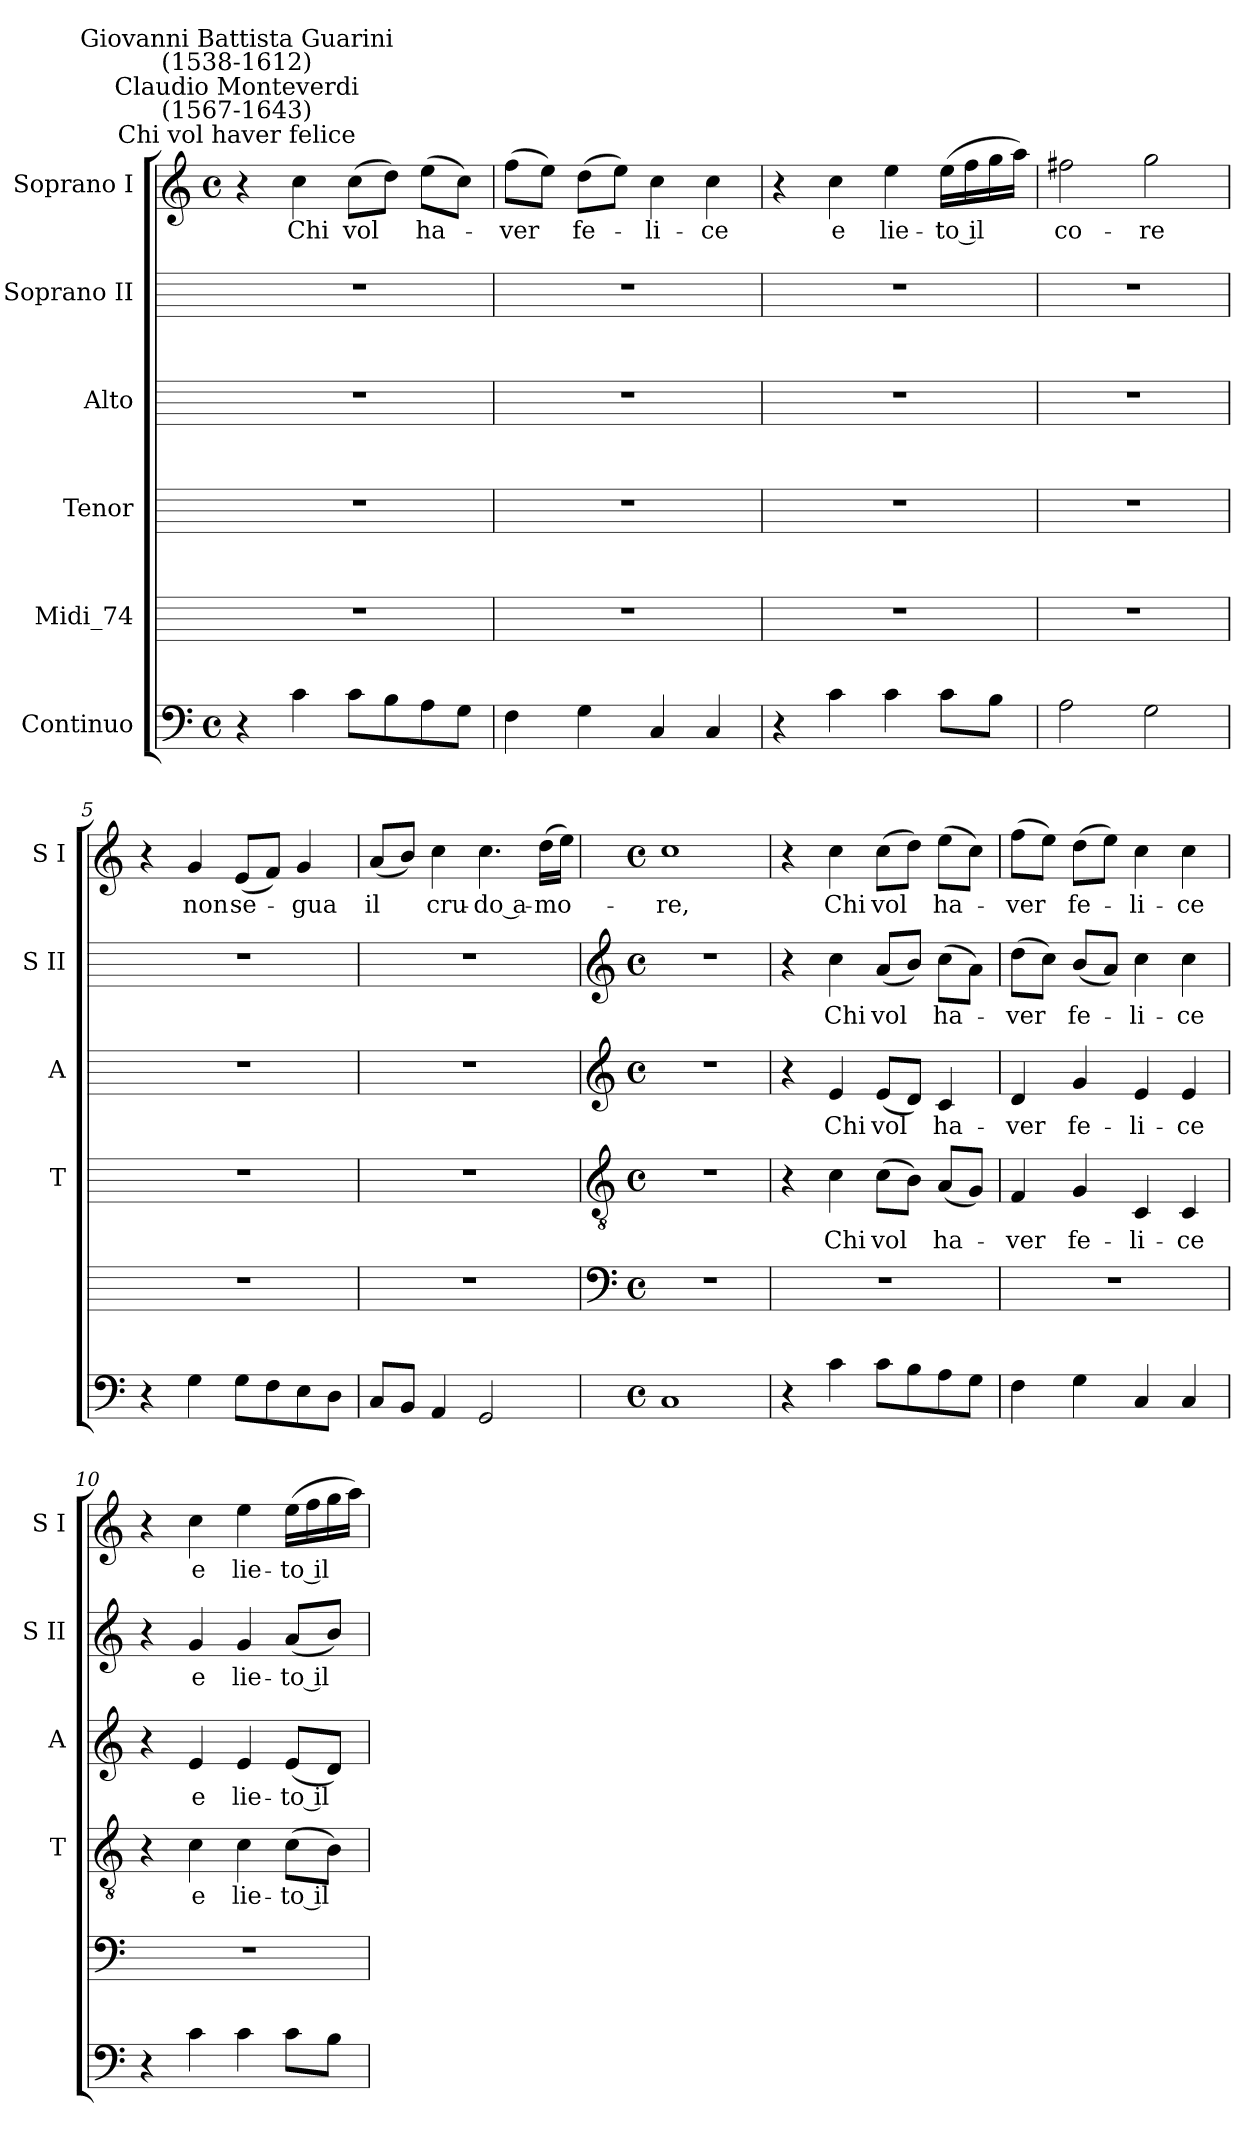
**kern	**kern	**kern	**text	**kern	**text	**kern	**text	**kern	**text
*part6	*part5	*part4	*part4	*part3	*part3	*part2	*part2	*part1	*part1
*staff6	*staff5	*staff4	*staff4	*staff3	*staff3	*staff2	*staff2	*staff1	*staff1
*I"Continuo	*I"Midi_74	*I"Tenor	*	*I"Alto	*	*I"Soprano II	*	*I"Soprano I	*
*	*	*I'T	*	*I'A	*	*I'S II	*	*I'S I	*
*clefF4	*	*	*	*	*	*	*	*clefG2	*
*k[]	*	*	*	*	*	*	*	*k[]	*
*C:	*	*	*	*	*	*	*	*C:	*
*M4/4	*	*	*	*	*	*	*	*M4/4	*
*met(c)	*	*	*	*	*	*	*	*met(c)	*
=1	=1	=1	=1	=1	=1	=1	=1	=1	=1
!	!	!	!	!	!	!	!	!LO:TX:a:cj:t=Chi vol haver felice	!
!	!	!	!	!	!	!	!	!LO:TX:a:cj:t=Claudio Monteverdi\n(1567-1643)	!
!	!	!	!	!	!	!	!	!LO:TX:a:cj:t=Giovanni Battista Guarini\n(1538-1612)	!
4r	1r	1r	.	1r	.	1r	.	4r	.
!	!	!	!	!	!	!	!	!	!LO:LY:b
4c	.	.	.	.	.	.	.	4cc	Chi
!	!	!	!	!	!	!	!	!	!LO:LY:b
8cL	.	.	.	.	.	.	.	(>8ccL	vol
8B	.	.	.	.	.	.	.	8ddJ)	.
!	!	!	!	!	!	!	!	!	!LO:LY:b
8A	.	.	.	.	.	.	.	(>8eeL	ha-
8GJ	.	.	.	.	.	.	.	8ccJ)	.
=2	=2	=2	=2	=2	=2	=2	=2	=2	=2
!	!	!	!	!	!	!	!	!	!LO:LY:b
4F	1r	1r	.	1r	.	1r	.	(>8ffL	ver
.	.	.	.	.	.	.	.	8eeJ)	.
!	!	!	!	!	!	!	!	!	!LO:LY:b
4G	.	.	.	.	.	.	.	(>8ddL	fe-
.	.	.	.	.	.	.	.	8eeJ)	.
!	!	!	!	!	!	!	!	!	!LO:LY:b
4C	.	.	.	.	.	.	.	4cc	li-
!	!	!	!	!	!	!	!	!	!LO:LY:b
4C	.	.	.	.	.	.	.	4cc	-ce
=3	=3	=3	=3	=3	=3	=3	=3	=3	=3
4r	1r	1r	.	1r	.	1r	.	4r	.
!	!	!	!	!	!	!	!	!	!LO:LY:b
4c	.	.	.	.	.	.	.	4cc	e
!	!	!	!	!	!	!	!	!	!LO:LY:b
4c	.	.	.	.	.	.	.	4ee	lie-
!	!	!	!	!	!	!	!	!	!LO:LY:b
8cL	.	.	.	.	.	.	.	(>16eeLL	-to il
.	.	.	.	.	.	.	.	16ff	.
8BJ	.	.	.	.	.	.	.	16gg	.
.	.	.	.	.	.	.	.	16aaJJ)	.
=4	=4	=4	=4	=4	=4	=4	=4	=4	=4
!	!	!	!	!	!	!	!	!	!LO:LY:b
2A	1r	1r	.	1r	.	1r	.	2ff#X	co-
!	!	!	!	!	!	!	!	!	!LO:LY:b
2G	.	.	.	.	.	.	.	2gg	-re
=5	=5	=5	=5	=5	=5	=5	=5	=5	=5
4r	1r	1r	.	1r	.	1r	.	4r	.
!	!	!	!	!	!	!	!	!	!LO:LY:b
4G	.	.	.	.	.	.	.	4g	non
!	!	!	!	!	!	!	!	!	!LO:LY:b
8GL	.	.	.	.	.	.	.	(<8eL	se-
8F	.	.	.	.	.	.	.	8fJ)	.
!	!	!	!	!	!	!	!	!	!LO:LY:b
8E	.	.	.	.	.	.	.	4g	gua
8DJ	.	.	.	.	.	.	.	.	.
=6	=6	=6	=6	=6	=6	=6	=6	=6	=6
!	!	!	!	!	!	!	!	!	!LO:LY:b
8CL	1r	1r	.	1r	.	1r	.	(<8aL	il
8BBJ	.	.	.	.	.	.	.	8bJ)	.
!	!	!	!	!	!	!	!	!	!LO:LY:b
4AA	.	.	.	.	.	.	.	4cc	cru-
!	!	!	!	!	!	!	!	!	!LO:LY:b
2GG	.	.	.	.	.	.	.	4.cc	-do a-
!	!	!	!	!	!	!	!	!	!LO:LY:b
.	.	.	.	.	.	.	.	(>16ddLL	-mo-
.	.	.	.	.	.	.	.	16eeJJ)	.
!!LO:LB:g=z
=7	=7	=7	=7	=7	=7	=7	=7	=7	=7
*	*clefF4	*clefGv2	*	*clefG2	*	*clefG2	*	*	*
*	*k[]	*k[]	*	*k[]	*	*k[]	*	*	*
*	*C:	*C:	*	*C:	*	*C:	*	*	*
*M4/4	*M4/4	*M4/4	*	*M4/4	*	*M4/4	*	*M4/4	*
*met(c)	*met(c)	*met(c)	*	*met(c)	*	*met(c)	*	*met(c)	*
!	!	!	!	!	!	!	!	!	!LO:LY:b
1C	1r	1r	.	1r	.	1r	.	1cc	re,
=8	=8	=8	=8	=8	=8	=8	=8	=8	=8
4r	1r	4r	.	4r	.	4r	.	4r	.
!	!	!	!LO:LY:b	!	!LO:LY:b	!	!LO:LY:b	!	!LO:LY:b
4c	.	4c	Chi	4e	Chi	4cc	Chi	4cc	Chi
!	!	!	!LO:LY:b	!	!LO:LY:b	!	!LO:LY:b	!	!LO:LY:b
8cL	.	(>8cL	vol	(<8eL	vol	(<8aL	vol	(>8ccL	vol
8B	.	8BJ)	.	8dJ)	.	8bJ)	.	8ddJ)	.
!	!	!	!LO:LY:b	!	!LO:LY:b	!	!LO:LY:b	!	!LO:LY:b
8A	.	(<8AL	ha-	4c	ha-	(>8ccL	ha-	(>8eeL	ha-
8GJ	.	8GJ)	.	.	.	8aJ)	.	8ccJ)	.
=9	=9	=9	=9	=9	=9	=9	=9	=9	=9
!	!	!	!LO:LY:b	!	!LO:LY:b	!	!LO:LY:b	!	!LO:LY:b
4F	1r	4F	ver	4d	-ver	(>8ddL	ver	(>8ffL	ver
.	.	.	.	.	.	8ccJ)	.	8eeJ)	.
!	!	!	!LO:LY:b	!	!LO:LY:b	!	!LO:LY:b	!	!LO:LY:b
4G	.	4G	fe-	4g	fe-	(<8bL	fe-	(>8ddL	fe-
.	.	.	.	.	.	8aJ)	.	8eeJ)	.
!	!	!	!LO:LY:b	!	!LO:LY:b	!	!LO:LY:b	!	!LO:LY:b
4C	.	4C	-li-	4e	-li-	4cc	li-	4cc	li-
!	!	!	!LO:LY:b	!	!LO:LY:b	!	!LO:LY:b	!	!LO:LY:b
4C	.	4C	-ce	4e	-ce	4cc	-ce	4cc	-ce
=10	=10	=10	=10	=10	=10	=10	=10	=10	=10
4r	1r	4r	.	4r	.	4r	.	4r	.
!	!	!	!LO:LY:b	!	!LO:LY:b	!	!LO:LY:b	!	!LO:LY:b
4c	.	4c	e	4e	e	4g	e	4cc	e
!	!	!	!LO:LY:b	!	!LO:LY:b	!	!LO:LY:b	!	!LO:LY:b
4c	.	4c	lie-	4e	lie-	4g	lie-	4ee	lie-
!	!	!	!LO:LY:b	!	!LO:LY:b	!	!LO:LY:b	!	!LO:LY:b
8cL	.	(>8cL	-to il	(<8eL	-to il	(<8aL	-to il	(>16eeLL	-to il
.	.	.	.	.	.	.	.	16ff	.
8BJ	.	8BJ)	.	8dJ)	.	8bJ)	.	16gg	.
.	.	.	.	.	.	.	.	16aaJJ)	.
=	=	=	=	=	=	=	=	=	=
*-	*-	*-	*-	*-	*-	*-	*-	*-	*-
